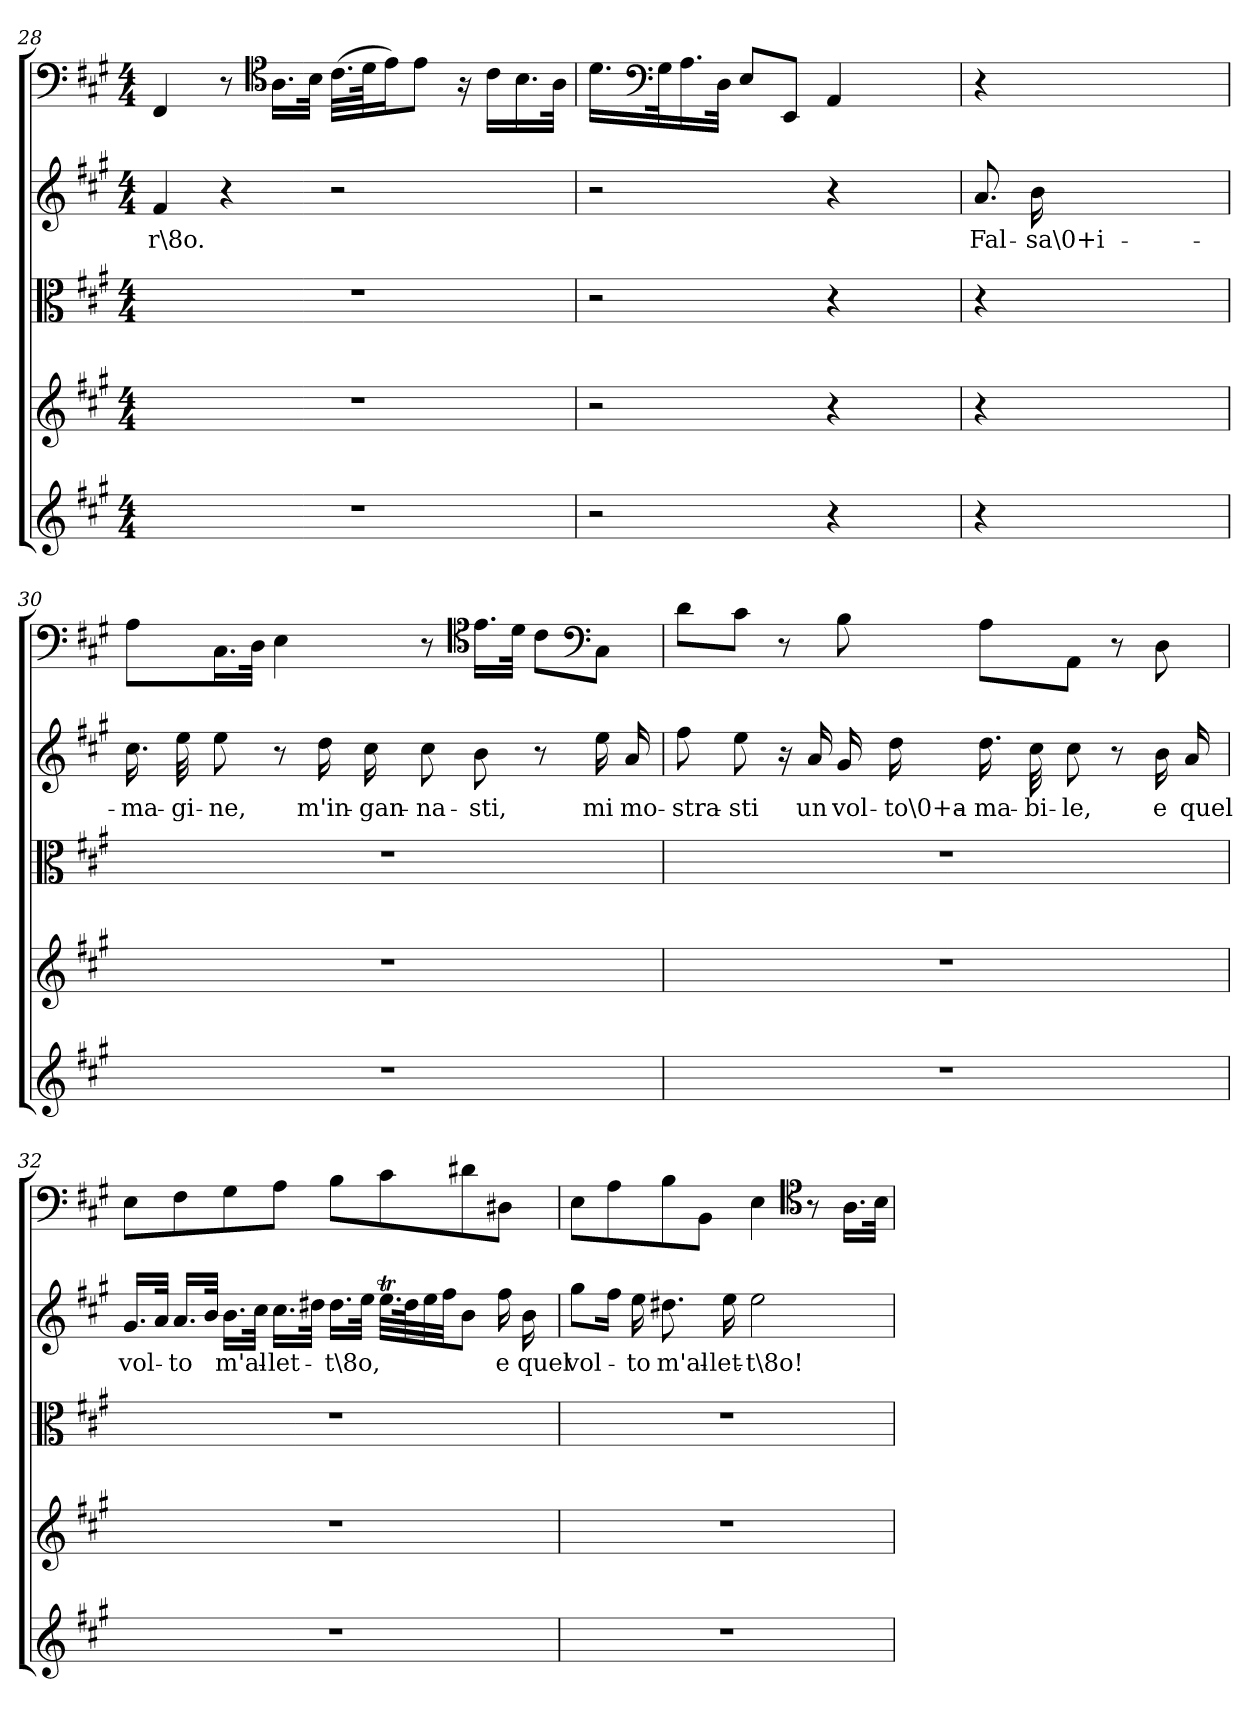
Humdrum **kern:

**kern	**kern	**kern	**kern	**text	**kern
*part5	*part4	*part3	*part2	*part2	*part1
*staff5	*staff4	*staff3	*staff2	*staff2	*staff1
*clefG2	*clefG2	*clefC3	*clefG2	*	*clefF4
*k[f#c#g#]	*k[f#c#g#]	*k[f#c#g#]	*k[f#c#g#]	*	*k[f#c#g#]
*A:	*A:	*A:	*A:	*	*A:
*M4/4	*M4/4	*M4/4	*M4/4	*	*M4/4
=28	=28	=28	=28	=28	=28
1r	1r	1r	4f#/	-r\8o.	4FF#/
.	.	.	4r	.	8r
*	*	*	*	*	*clefC4
.	.	.	.	.	16.A\LL
.	.	.	.	.	32B\JJk
.	.	.	2r	.	(32.c#\LLL
.	.	.	.	.	64d\JK
.	.	.	.	.	16e\J)
.	.	.	.	.	8e\J
.	.	.	.	.	16r
.	.	.	.	.	16c#\LL
.	.	.	.	.	16.B\
.	.	.	.	.	32A\JJk
=29	=29	=29	=29	=29	=29
2r	2r	2r	2r	.	16.d\LL
*	*	*	*	*	*clefF4
.	.	.	.	.	32G#\K
.	.	.	.	.	16.A\
.	.	.	.	.	32D\JJk
.	.	.	.	.	8E/L
.	.	.	.	.	8EE/J
4r	4r	4r	4r	.	4AA/
4ryy	4ryy	4ryy	4ryy	.	4ryy
=	=	=	=	=	=
4r	4r	4r	8.a/	Fal-	4r
.	.	.	16b\	-sa\0+i-	.
2ryy	2ryy	2ryy	2ryy	.	2ryy
4ryy	4ryy	4ryy	4ryy	.	4ryy
=30	=30	=30	=30	=30	=30
1r	1r	1r	16.cc#\	-ma-	8A\L
.	.	.	32ee\	-gi-	.
.	.	.	8ee\	-ne,	16.C#\L
.	.	.	.	.	32D\JJk
.	.	.	8r	.	4E\
.	.	.	16dd\	m'in-	.
.	.	.	16cc#\	-gan-	.
.	.	.	8cc#\	-na-	8r
*	*	*	*	*	*clefC4
.	.	.	8b\	-sti,	16.e\LL
.	.	.	.	.	32d\JJk
.	.	.	8r	.	8c#\L
*	*	*	*	*	*clefF4
.	.	.	16ee\	mi	8C#\J
.	.	.	16a/	mo-	.
=31	=31	=31	=31	=31	=31
1r	1r	1r	8ff#\	-stra-	8d\L
.	.	.	8ee\	-sti	8c#\J
.	.	.	16r	.	8r
.	.	.	16a/	un	.
.	.	.	16g#/	vol-	8B\
.	.	.	16dd\	-to\0+a-	.
.	.	.	16.dd\	-ma-	8A\L
.	.	.	32cc#\	-bi-	.
.	.	.	8cc#\	-le,	8AA\J
.	.	.	8r	.	8r
.	.	.	16b\	e	8D\
.	.	.	16a/	quel	.
=32	=32	=32	=32	=32	=32
1r	1r	1r	16.g#/LL	vol-	8E\L
.	.	.	32a/JJk	.	.
.	.	.	16.a/LL	-to	8F#\
.	.	.	32b/JJk	.	.
.	.	.	16.b\LL	m'al-	8G#\
.	.	.	32cc#\JJk	.	.
.	.	.	16.cc#\LL	-let-	8A\J
.	.	.	32dd#X\JJk	.	.
.	.	.	16.dd#\LL	-t\8o,	8B\L
.	.	.	32ee\JJk	.	.
.	.	.	32.eeT\LLL	.	8c#\
.	.	.	64dd#\K	.	.
.	.	.	32ee\	.	.
.	.	.	32ff#\JJ	.	.
.	.	.	8b\J	.	8d#X\
.	.	.	16ff#\	e	8D#X\J
.	.	.	16b\	quel	.
=33	=33	=33	=33	=33	=33
1r	1r	1r	8gg#\L	vol-	8E\L
.	.	.	16ff#\Jk	.	8A\
.	.	.	16ee\	-to	.
.	.	.	8.dd#X\	m'al-	8B\
.	.	.	.	.	8BB\J
.	.	.	16ee\	-let-	.
.	.	.	2ee\	-t\8o!	4E\
*	*	*	*	*	*clefC4
.	.	.	.	.	8r
.	.	.	.	.	16.A\LL
.	.	.	.	.	32B\JJk
=	=	=	=	=	=
*-	*-	*-	*-	*-	*-
